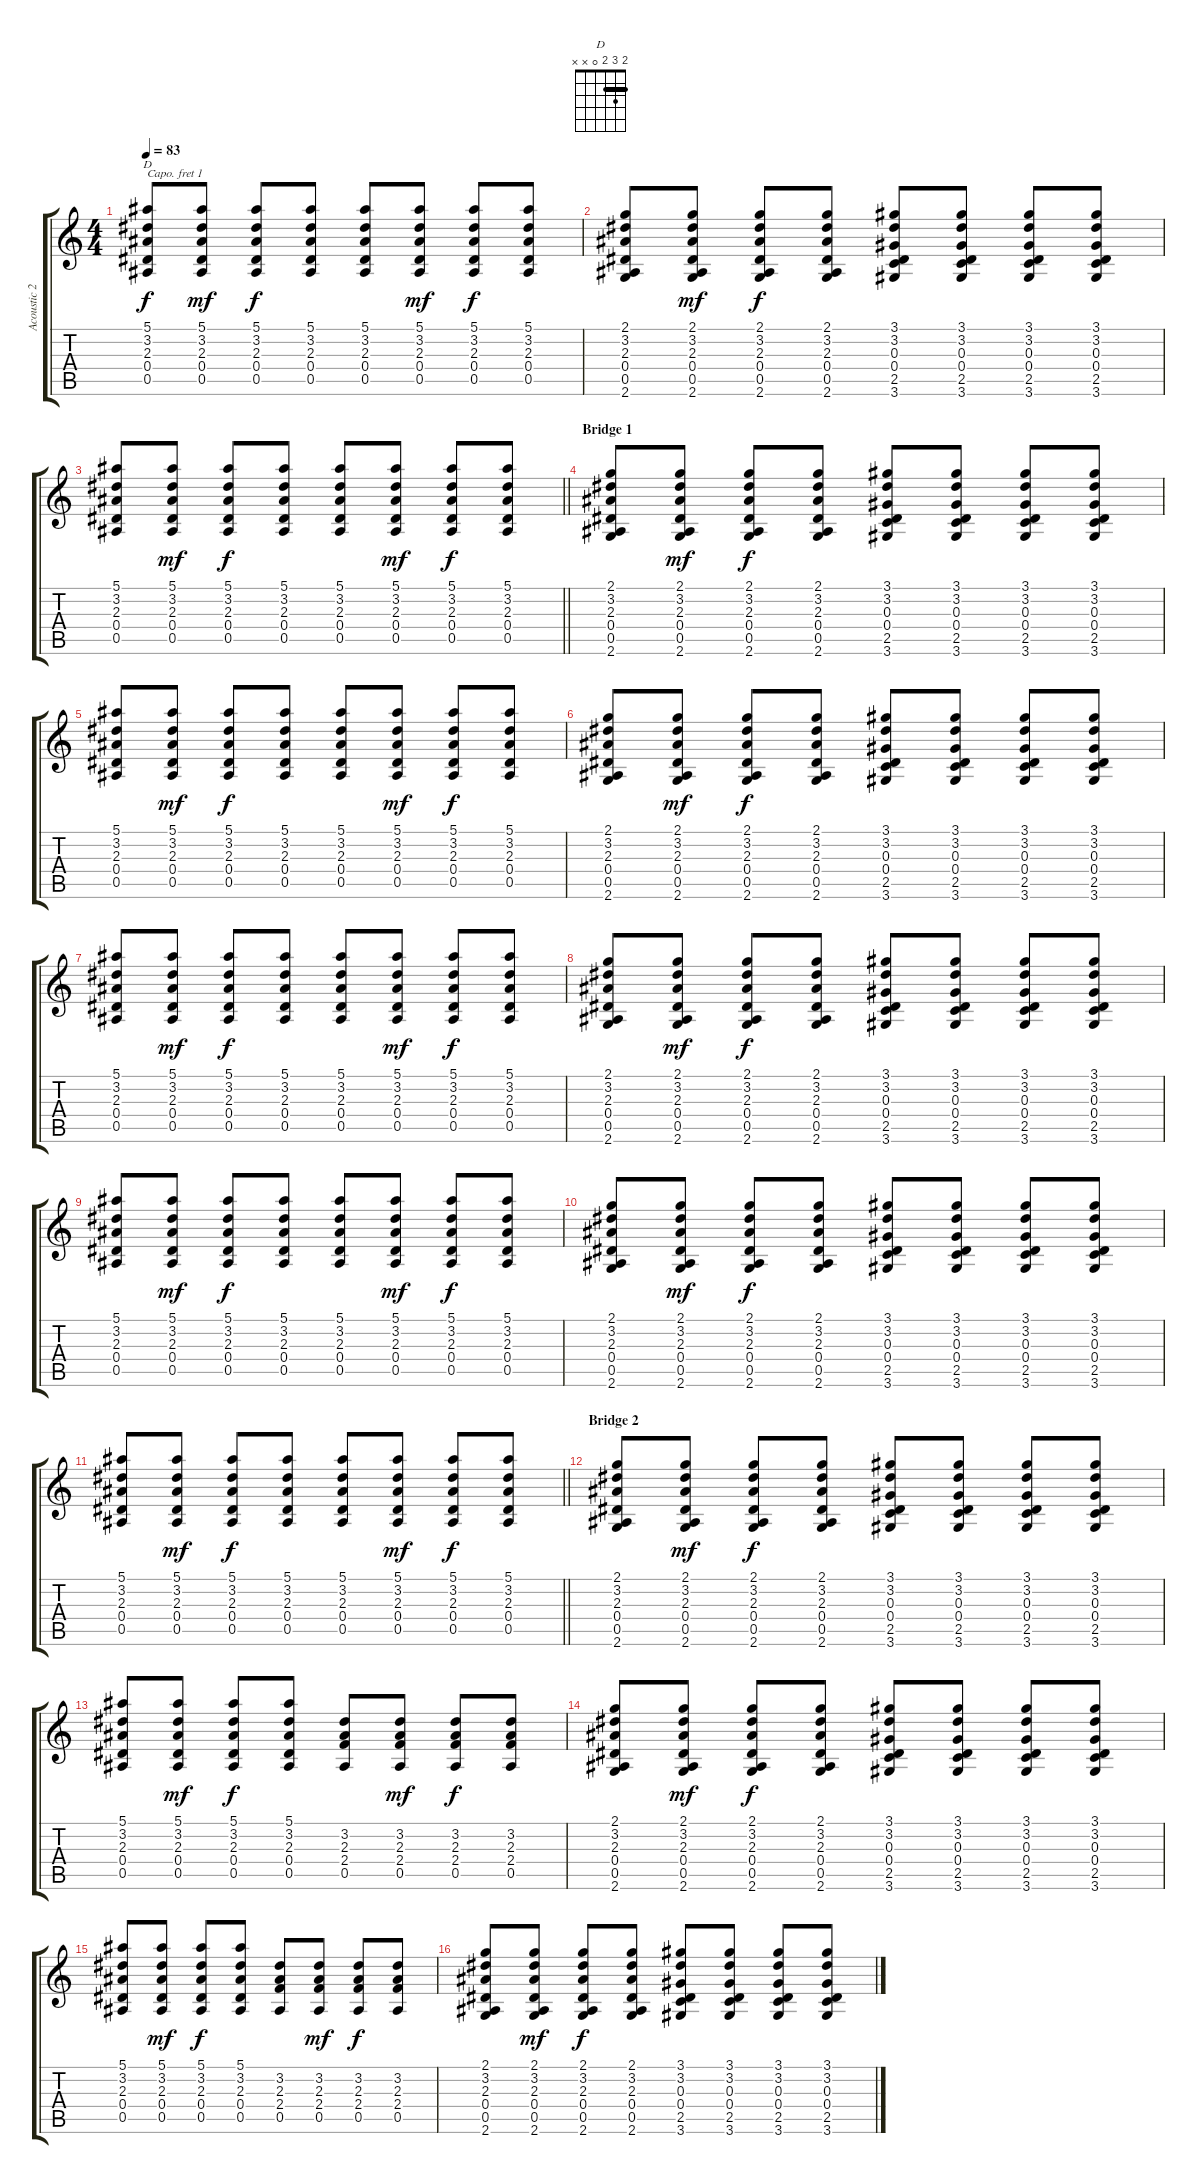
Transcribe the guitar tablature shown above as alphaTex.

\track ("Acoustic 2" "Acoustic 2") {instrument acousticguitarsteel}
\staff {score tabs}
\capo 1
\tuning (E4 B3 G3 D3 A2 E2) {hide}
\chord ("D" 2 3 2 0 x x) {barre 2}
\ts (4 4)
\tempo 83
\clef g2
\ks c
(5.1 3.2 2.3 0.4 0.5).8{ch "D" dy f} (5.1 3.2 2.3 0.4 0.5).8{dy mf} (5.1 3.2 2.3 0.4 0.5).8{dy f} (5.1 3.2 2.3 0.4 0.5).8 (5.1 3.2 2.3 0.4 0.5).8 (5.1 3.2 2.3 0.4 0.5).8{dy mf} (5.1 3.2 2.3 0.4 0.5).8{dy f} (5.1 3.2 2.3 0.4 0.5).8 |
(2.1 3.2 2.3 0.4 0.5 2.6).8 (2.1 3.2 2.3 0.4 0.5 2.6).8{dy mf} (2.1 3.2 2.3 0.4 0.5 2.6).8{dy f} (2.1 3.2 2.3 0.4 0.5 2.6).8 (3.1 3.2 0.3 0.4 2.5 3.6).8 (3.1 3.2 0.3 0.4 2.5 3.6).8 (3.1 3.2 0.3 0.4 2.5 3.6).8 (3.1 3.2 0.3 0.4 2.5 3.6).8 |
\barLineRight lightlight
(5.1 3.2 2.3 0.4 0.5).8 (5.1 3.2 2.3 0.4 0.5).8{dy mf} (5.1 3.2 2.3 0.4 0.5).8{dy f} (5.1 3.2 2.3 0.4 0.5).8 (5.1 3.2 2.3 0.4 0.5).8 (5.1 3.2 2.3 0.4 0.5).8{dy mf} (5.1 3.2 2.3 0.4 0.5).8{dy f} (5.1 3.2 2.3 0.4 0.5).8 |
\section ("" "Bridge 1")
(2.1 3.2 2.3 0.4 0.5 2.6).8 (2.1 3.2 2.3 0.4 0.5 2.6).8{dy mf} (2.1 3.2 2.3 0.4 0.5 2.6).8{dy f} (2.1 3.2 2.3 0.4 0.5 2.6).8 (3.1 3.2 0.3 0.4 2.5 3.6).8 (3.1 3.2 0.3 0.4 2.5 3.6).8 (3.1 3.2 0.3 0.4 2.5 3.6).8 (3.1 3.2 0.3 0.4 2.5 3.6).8 |
(5.1 3.2 2.3 0.4 0.5).8 (5.1 3.2 2.3 0.4 0.5).8{dy mf} (5.1 3.2 2.3 0.4 0.5).8{dy f} (5.1 3.2 2.3 0.4 0.5).8 (5.1 3.2 2.3 0.4 0.5).8 (5.1 3.2 2.3 0.4 0.5).8{dy mf} (5.1 3.2 2.3 0.4 0.5).8{dy f} (5.1 3.2 2.3 0.4 0.5).8 |
(2.1 3.2 2.3 0.4 0.5 2.6).8 (2.1 3.2 2.3 0.4 0.5 2.6).8{dy mf} (2.1 3.2 2.3 0.4 0.5 2.6).8{dy f} (2.1 3.2 2.3 0.4 0.5 2.6).8 (3.1 3.2 0.3 0.4 2.5 3.6).8 (3.1 3.2 0.3 0.4 2.5 3.6).8 (3.1 3.2 0.3 0.4 2.5 3.6).8 (3.1 3.2 0.3 0.4 2.5 3.6).8 |
(5.1 3.2 2.3 0.4 0.5).8 (5.1 3.2 2.3 0.4 0.5).8{dy mf} (5.1 3.2 2.3 0.4 0.5).8{dy f} (5.1 3.2 2.3 0.4 0.5).8 (5.1 3.2 2.3 0.4 0.5).8 (5.1 3.2 2.3 0.4 0.5).8{dy mf} (5.1 3.2 2.3 0.4 0.5).8{dy f} (5.1 3.2 2.3 0.4 0.5).8 |
(2.1 3.2 2.3 0.4 0.5 2.6).8 (2.1 3.2 2.3 0.4 0.5 2.6).8{dy mf} (2.1 3.2 2.3 0.4 0.5 2.6).8{dy f} (2.1 3.2 2.3 0.4 0.5 2.6).8 (3.1 3.2 0.3 0.4 2.5 3.6).8 (3.1 3.2 0.3 0.4 2.5 3.6).8 (3.1 3.2 0.3 0.4 2.5 3.6).8 (3.1 3.2 0.3 0.4 2.5 3.6).8 |
(5.1 3.2 2.3 0.4 0.5).8 (5.1 3.2 2.3 0.4 0.5).8{dy mf} (5.1 3.2 2.3 0.4 0.5).8{dy f} (5.1 3.2 2.3 0.4 0.5).8 (5.1 3.2 2.3 0.4 0.5).8 (5.1 3.2 2.3 0.4 0.5).8{dy mf} (5.1 3.2 2.3 0.4 0.5).8{dy f} (5.1 3.2 2.3 0.4 0.5).8 |
(2.1 3.2 2.3 0.4 0.5 2.6).8 (2.1 3.2 2.3 0.4 0.5 2.6).8{dy mf} (2.1 3.2 2.3 0.4 0.5 2.6).8{dy f} (2.1 3.2 2.3 0.4 0.5 2.6).8 (3.1 3.2 0.3 0.4 2.5 3.6).8 (3.1 3.2 0.3 0.4 2.5 3.6).8 (3.1 3.2 0.3 0.4 2.5 3.6).8 (3.1 3.2 0.3 0.4 2.5 3.6).8 |
\barLineRight lightlight
(5.1 3.2 2.3 0.4 0.5).8 (5.1 3.2 2.3 0.4 0.5).8{dy mf} (5.1 3.2 2.3 0.4 0.5).8{dy f} (5.1 3.2 2.3 0.4 0.5).8 (5.1 3.2 2.3 0.4 0.5).8 (5.1 3.2 2.3 0.4 0.5).8{dy mf} (5.1 3.2 2.3 0.4 0.5).8{dy f} (5.1 3.2 2.3 0.4 0.5).8 |
\section ("" "Bridge 2")
(2.1 3.2 2.3 0.4 0.5 2.6).8 (2.1 3.2 2.3 0.4 0.5 2.6).8{dy mf} (2.1 3.2 2.3 0.4 0.5 2.6).8{dy f} (2.1 3.2 2.3 0.4 0.5 2.6).8 (3.1 3.2 0.3 0.4 2.5 3.6).8 (3.1 3.2 0.3 0.4 2.5 3.6).8 (3.1 3.2 0.3 0.4 2.5 3.6).8 (3.1 3.2 0.3 0.4 2.5 3.6).8 |
(5.1 3.2 2.3 0.4 0.5).8 (5.1 3.2 2.3 0.4 0.5).8{dy mf} (5.1 3.2 2.3 0.4 0.5).8{dy f} (5.1 3.2 2.3 0.4 0.5).8 (3.2 2.3 2.4 0.5).8 (3.2 2.3 2.4 0.5).8{dy mf} (3.2 2.3 2.4 0.5).8{dy f} (3.2 2.3 2.4 0.5).8 |
(2.1 3.2 2.3 0.4 0.5 2.6).8 (2.1 3.2 2.3 0.4 0.5 2.6).8{dy mf} (2.1 3.2 2.3 0.4 0.5 2.6).8{dy f} (2.1 3.2 2.3 0.4 0.5 2.6).8 (3.1 3.2 0.3 0.4 2.5 3.6).8 (3.1 3.2 0.3 0.4 2.5 3.6).8 (3.1 3.2 0.3 0.4 2.5 3.6).8 (3.1 3.2 0.3 0.4 2.5 3.6).8 |
(5.1 3.2 2.3 0.4 0.5).8 (5.1 3.2 2.3 0.4 0.5).8{dy mf} (5.1 3.2 2.3 0.4 0.5).8{dy f} (5.1 3.2 2.3 0.4 0.5).8 (3.2 2.3 2.4 0.5).8 (3.2 2.3 2.4 0.5).8{dy mf} (3.2 2.3 2.4 0.5).8{dy f} (3.2 2.3 2.4 0.5).8 |
(2.1 3.2 2.3 0.4 0.5 2.6).8 (2.1 3.2 2.3 0.4 0.5 2.6).8{dy mf} (2.1 3.2 2.3 0.4 0.5 2.6).8{dy f} (2.1 3.2 2.3 0.4 0.5 2.6).8 (3.1 3.2 0.3 0.4 2.5 3.6).8 (3.1 3.2 0.3 0.4 2.5 3.6).8 (3.1 3.2 0.3 0.4 2.5 3.6).8 (3.1 3.2 0.3 0.4 2.5 3.6).8
